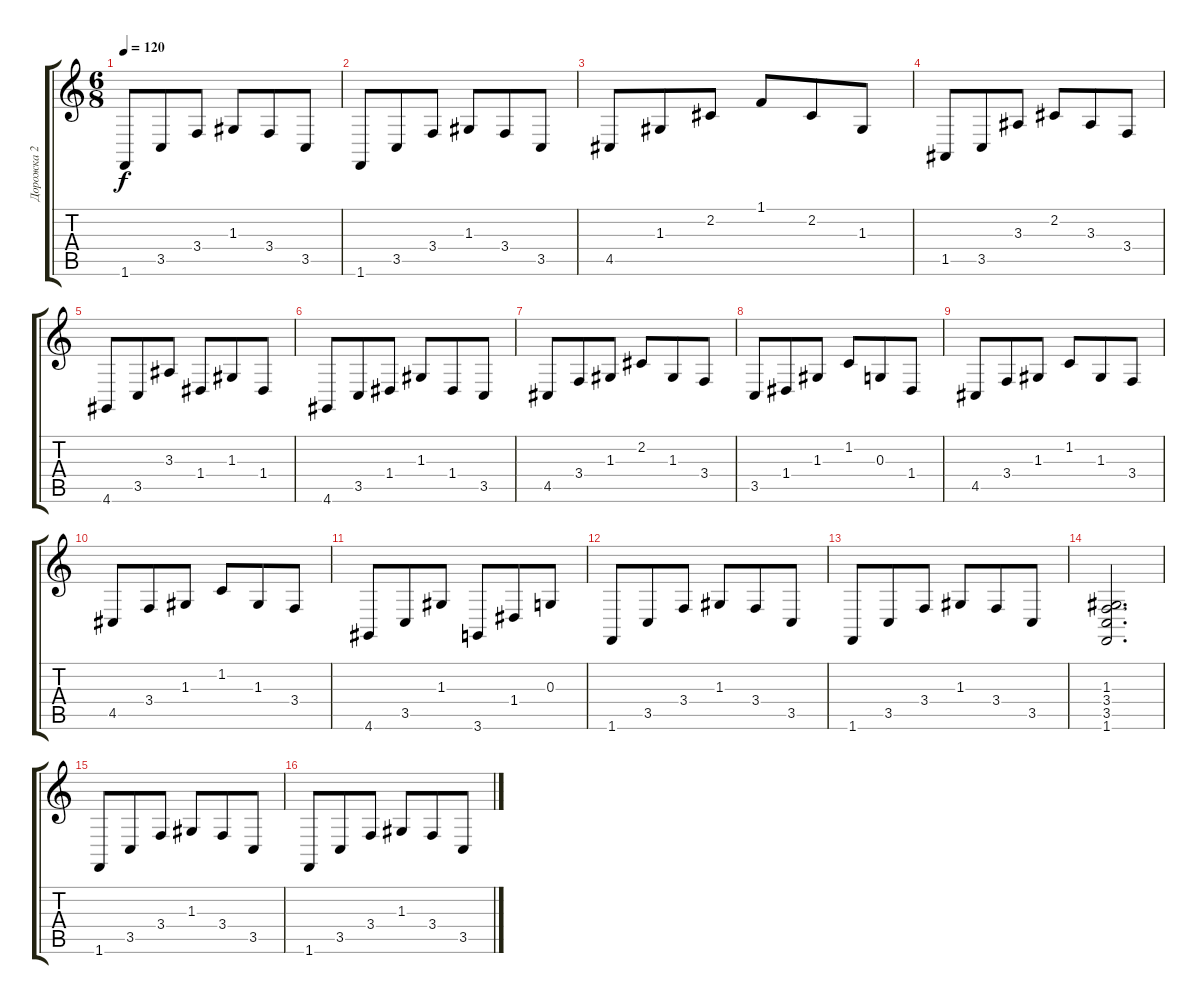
\track ("Дорожка 2" "Дорожка 2") {instrument orchestralharp}
\staff {score tabs}
\tuning (E4 B3 G3 D3 A2 E2) {hide}
\ts (6 8)
\tempo 120
\clef g2
\ks c
1.6.8{dy f} 3.5.8 3.4.8 1.3.8 3.4.8 3.5.8 |
1.6.8 3.5.8 3.4.8 1.3.8 3.4.8 3.5.8 |
4.5.8 1.3.8 2.2.8 1.1.8 2.2.8 1.3.8 |
1.5.8 3.5.8 3.3.8 2.2.8 3.3.8 3.4.8 |
4.6.8 3.5.8 3.3.8 1.4.8 1.3.8 1.4.8 |
4.6.8 3.5.8 1.4.8 1.3.8 1.4.8 3.5.8 |
4.5.8 3.4.8 1.3.8 2.2.8 1.3.8 3.4.8 |
3.5.8 1.4.8 1.3.8 1.2.8 0.3.8 1.4.8 |
4.5.8 3.4.8 1.3.8 1.2.8 1.3.8 3.4.8 |
4.5.8 3.4.8 1.3.8 1.2.8 1.3.8 3.4.8 |
4.6.8 3.5.8 1.3.8 3.6.8 1.4.8 0.3.8 |
1.6.8 3.5.8 3.4.8 1.3.8 3.4.8 3.5.8 |
1.6.8 3.5.8 3.4.8 1.3.8 3.4.8 3.5.8 |
(1.3 3.4 3.5 1.6).2{d} |
1.6.8 3.5.8 3.4.8 1.3.8 3.4.8 3.5.8 |
1.6.8 3.5.8 3.4.8 1.3.8 3.4.8 3.5.8
